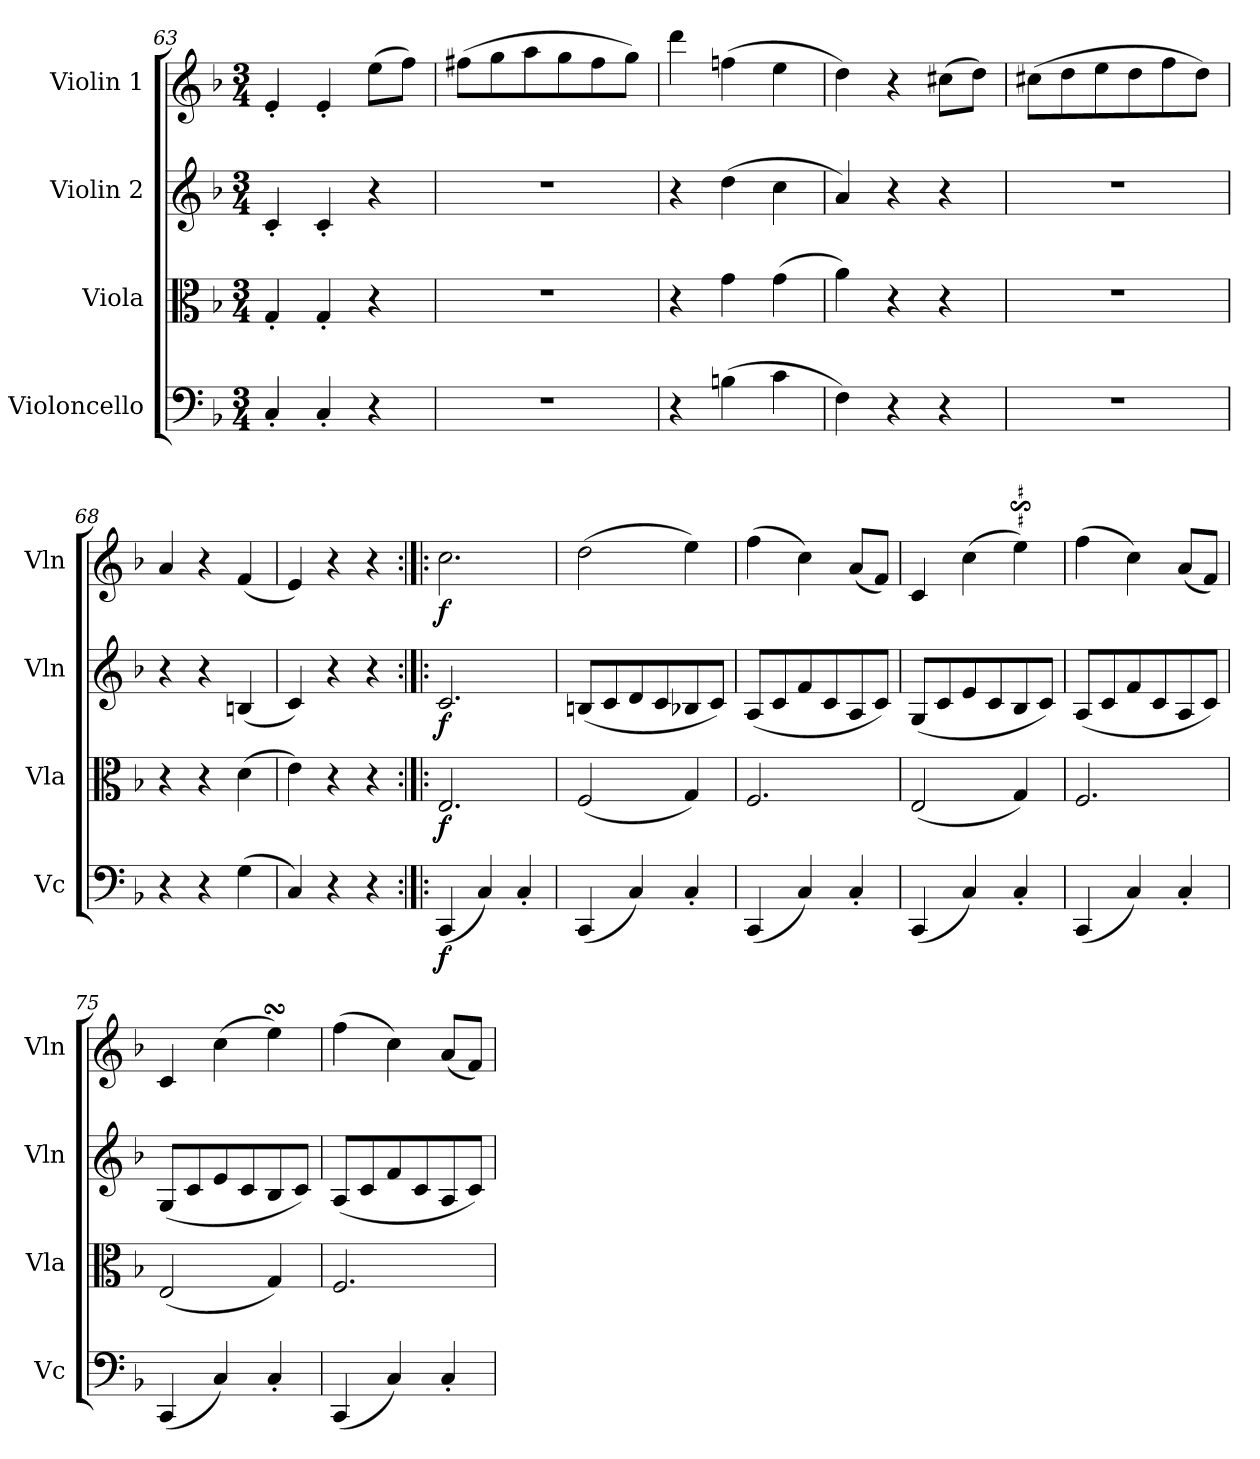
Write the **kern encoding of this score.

**kern	**dynam	**kern	**dynam	**kern	**dynam	**kern	**dynam
*part4	*part4	*part3	*part3	*part2	*part2	*part1	*part1
*staff4	*staff4	*staff3	*staff3	*staff2	*staff2	*staff1	*staff1
*I"Violoncello	*	*I"Viola	*	*I"Violin 2	*	*I"Violin 1	*
*I'Vc	*	*I'Vla	*	*I'Vln	*	*I'Vln	*
*clefF4	*	*clefC3	*	*clefG2	*	*clefG2	*
*k[b-]	*	*k[b-]	*	*k[b-]	*	*k[b-]	*
*M3/4	*	*M3/4	*	*M3/4	*	*M3/4	*
=63	=63	=63	=63	=63	=63	=63	=63
4C'/	.	4G'/	.	4c'/	.	4e'/	.
4C'/	.	4G'/	.	4c'/	.	4e'/	.
4r	.	4r	.	4r	.	(8ee\L	.
.	.	.	.	.	.	8ff\J)	.
=64	=64	=64	=64	=64	=64	=64	=64
2.r	.	2.r	.	2.r	.	(8ff#X\L	.
.	.	.	.	.	.	8gg\	.
.	.	.	.	.	.	8aa\	.
.	.	.	.	.	.	8gg\	.
.	.	.	.	.	.	8ff#\	.
.	.	.	.	.	.	8gg\J)	.
=65	=65	=65	=65	=65	=65	=65	=65
4r	.	4r	.	4r	.	4ddd\	.
(4Bn\	.	4g\	.	(4dd\	.	(4ffn\	.
4c\	.	(4g\	.	4cc\	.	4ee\	.
=66	=66	=66	=66	=66	=66	=66	=66
4F\)	.	4a\)	.	4a/)	.	4dd\)	.
4r	.	4r	.	4r	.	4r	.
4r	.	4r	.	4r	.	(8cc#X\L	.
.	.	.	.	.	.	8dd\J)	.
=67	=67	=67	=67	=67	=67	=67	=67
2.r	.	2.r	.	2.r	.	(8cc#X\L	.
.	.	.	.	.	.	8dd\	.
.	.	.	.	.	.	8ee\	.
.	.	.	.	.	.	8dd\	.
.	.	.	.	.	.	8ff\	.
.	.	.	.	.	.	8dd\J)	.
=68	=68	=68	=68	=68	=68	=68	=68
4r	.	4r	.	4r	.	4a/	.
4r	.	4r	.	4r	.	4r	.
(4G\	.	(4d\	.	(4Bn/	.	(4f/	.
=69	=69	=69	=69	=69	=69	=69	=69
4C/)	.	4e\)	.	4c/)	.	4e/)	.
4r	.	4r	.	4r	.	4r	.
4r	.	4r	.	4r	.	4r	.
!!LO:PB:g=z
=70:|!|:	=70:|!|:	=70:|!|:	=70:|!|:	=70:|!|:	=70:|!|:	=70:|!|:	=70:|!|:
!	!LO:DY:b	!	!LO:DY:b	!	!LO:DY:b	!	!LO:DY:b
(4CC/	f	2.E/	f	2.c/	f	2.cc\	f
4C/)	.	.	.	.	.	.	.
4C'/	.	.	.	.	.	.	.
=71	=71	=71	=71	=71	=71	=71	=71
(4CC/	.	(2F/	.	(8Bn/L	.	(2dd\	.
.	.	.	.	8c/	.	.	.
4C/)	.	.	.	8d/	.	.	.
.	.	.	.	8c/	.	.	.
4C'/	.	4G/)	.	8B-X/	.	4ee\)	.
.	.	.	.	8c/J)	.	.	.
=72	=72	=72	=72	=72	=72	=72	=72
(4CC/	.	2.F/	.	(8A/L	.	(4ff\	.
.	.	.	.	8c/	.	.	.
4C/)	.	.	.	8f/	.	4cc\)	.
.	.	.	.	8c/	.	.	.
4C'/	.	.	.	8A/	.	(8a/L	.
.	.	.	.	8c/J)	.	8f/J)	.
=73	=73	=73	=73	=73	=73	=73	=73
(4CC/	.	(2E/	.	(8G/L	.	4c/	.
.	.	.	.	8c/	.	.	.
4C/)	.	.	.	8e/	.	(4cc\	.
.	.	.	.	8c/	.	.	.
4C'/	.	4G/)	.	8B-/	.	4ees$sS\)	.
.	.	.	.	8c/J)	.	.	.
=74	=74	=74	=74	=74	=74	=74	=74
(4CC/	.	2.F/	.	(8A/L	.	(4ff\	.
.	.	.	.	8c/	.	.	.
4C/)	.	.	.	8f/	.	4cc\)	.
.	.	.	.	8c/	.	.	.
4C'/	.	.	.	8A/	.	(8a/L	.
.	.	.	.	8c/J)	.	8f/J)	.
=75	=75	=75	=75	=75	=75	=75	=75
(4CC/	.	(2E/	.	(8G/L	.	4c/	.
.	.	.	.	8c/	.	.	.
4C/)	.	.	.	8e/	.	(4cc\	.
.	.	.	.	8c/	.	.	.
4C'/	.	4G/)	.	8B-/	.	4eesSsS\)	.
.	.	.	.	8c/J)	.	.	.
!!LO:LB:g=z
=76	=76	=76	=76	=76	=76	=76	=76
(4CC/	.	2.F/	.	(8A/L	.	(4ff\	.
.	.	.	.	8c/	.	.	.
4C/)	.	.	.	8f/	.	4cc\)	.
.	.	.	.	8c/	.	.	.
4C'/	.	.	.	8A/	.	(8a/L	.
.	.	.	.	8c/J)	.	8f/J)	.
=	=	=	=	=	=	=	=
*-	*-	*-	*-	*-	*-	*-	*-
